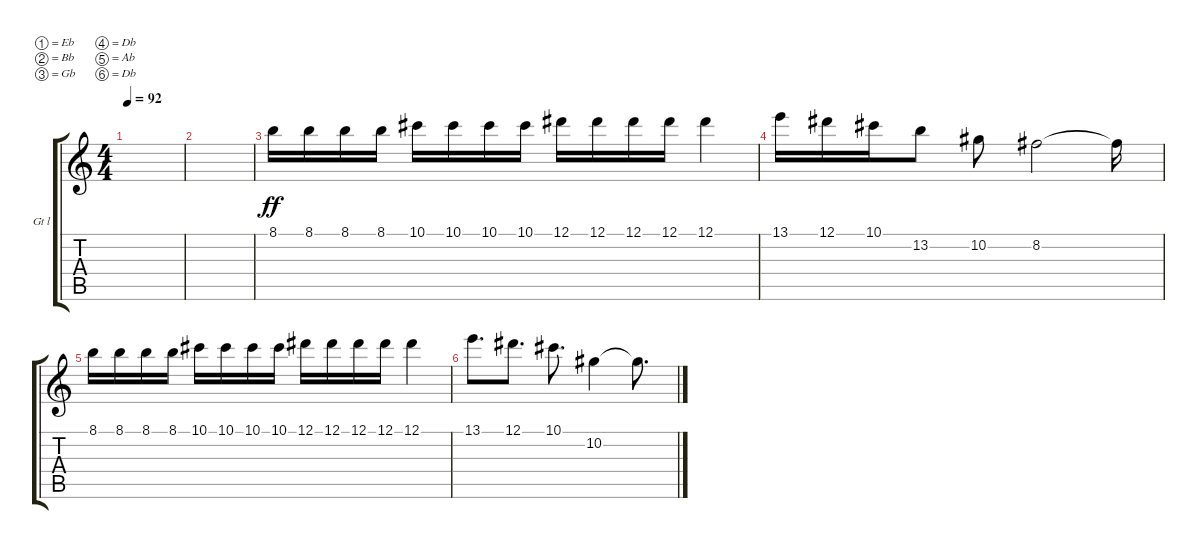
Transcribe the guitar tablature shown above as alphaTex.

\defaultSystemsLayout 4
\bracketExtendMode groupsimilarinstruments
\firstSystemTrackNameOrientation horizontal
\otherSystemsTrackNameOrientation horizontal
\track ("Guitar l" "Gt l") {instrument overdrivenguitar}
\staff {score tabs}
\tuning (Eb4 Bb3 Gb3 Db3 Ab2 Db2)
\ts (4 4)
\tempo 92
\clef g2
\ks c
|
|
8.1.16{dy ff} 8.1.16 8.1.16 8.1.16 10.1.16 10.1.16 10.1.16 10.1.16 12.1.16 12.1.16 12.1.16 12.1.16 12.1.4 |
13.1.16 12.1.16 10.1.16 13.2.8 10.2.8 8.2.2 8.2{t}.16 |
8.1.16 8.1.16 8.1.16 8.1.16 10.1.16 10.1.16 10.1.16 10.1.16 12.1.16 12.1.16 12.1.16 12.1.16 12.1.4 |
13.1.8{d} 12.1.8{d} 10.1.8{d} 10.2.4 10.2{t}.8{d}
